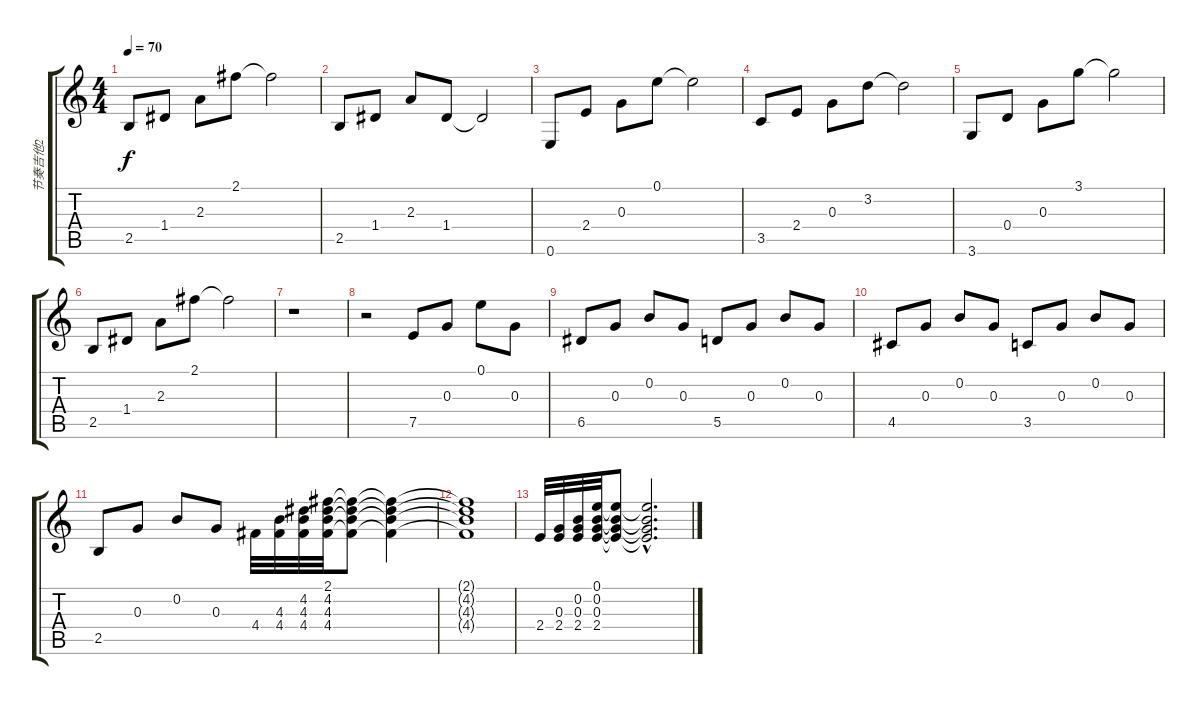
\track ("节奏吉他2" "节奏吉他2") {instrument acousticguitarnylon}
\staff {score tabs}
\tuning (E4 B3 G3 D3 A2 E2) {hide}
\ts (4 4)
\tempo 70
\clef g2
\ks c
2.5.8{dy f} 1.4.8 2.3.8 2.1.8 2.1{t}.2 |
2.5.8 1.4.8 2.3.8 1.4.8 1.4{t}.2 |
0.6.8 2.4.8 0.3.8 0.1.8 0.1{t}.2 |
3.5.8 2.4.8 0.3.8 3.2.8 3.2{t}.2 |
3.6.8 0.4.8 0.3.8 3.1.8 3.1{t}.2 |
2.5.8 1.4.8 2.3.8 2.1.8 2.1{t}.2 |
r.1 |
r.2 7.5.8 0.3.8 0.1.8 0.3.8 |
6.5.8 0.3.8 0.2.8 0.3.8 5.5.8 0.3.8 0.2.8 0.3.8 |
4.5.8 0.3.8 0.2.8 0.3.8 3.5.8 0.3.8 0.2.8 0.3.8 |
2.5.8 0.3.8 0.2.8 0.3.8 4.4.32 (4.3 4.4).32 (4.2 4.3 4.4).32 (2.1 4.2 4.3 4.4).32 (2.1{t} 4.2{t} 4.3{t} 4.4{t}).8 (2.1{t} 4.2{t} 4.3{t} 4.4{t}).4 |
(2.1{t} 4.2{t} 4.3{t} 4.4{t}).1 |
2.4.32 (0.3 2.4).32 (0.2 0.3 2.4).32 (0.1 0.2 0.3 2.4).32 (0.1{t} 0.2{t} 0.3{t} 2.4{t}).8 (0.1{hac t} 0.2{hac t} 0.3{hac t} 2.4{hac t}).2{d}
